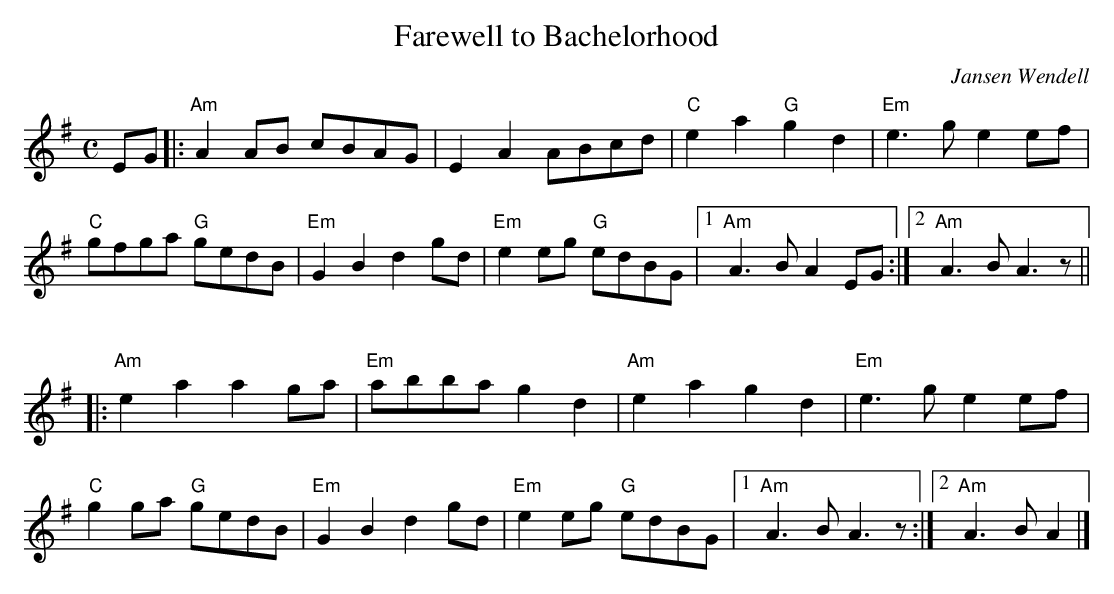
X:1
T:Farewell to Bachelorhood
C:Jansen Wendell
M:C
K:G
EG|:"Am"A2AB cBAG|E2A2 ABcd|"C"e2a2"G"g2d2|"Em"e3g e2ef|
"C"gfga "G"gedB|"Em"G2B2d2gd|"Em"e2eg "G"edBG|1"Am"A3BA2EG:|2"Am"A3BA3z||
%%vskip .25in
|:"Am"e2a2a2ga|"Em"abbag2d2|"Am"e2a2g2d2|"Em"e3ge2ef|
"C"g2ga "G"gedB|"Em"G2B2d2gd|"Em"e2eg "G"edBG|1"Am"A3BA3z:|2"Am"A3BA2|]
